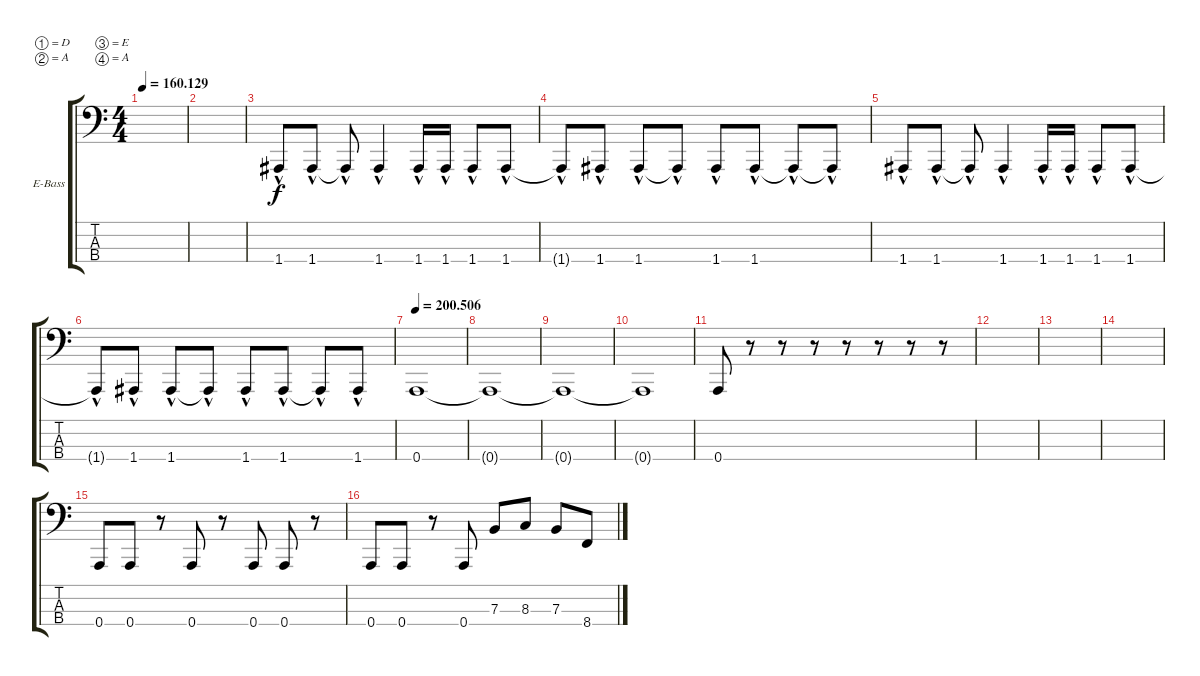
\bracketExtendMode groupsimilarinstruments
\firstSystemTrackNameOrientation horizontal
\otherSystemsTrackNameOrientation horizontal
\track ("Sinclair Alleron" "E-Bass") {instrument electricbassfinger}
\staff {score tabs}
\tuning (D2 A1 E1 A0)
\ts (4 4)
\tempo
160.129
\accidentals auto
\clef f4
\ottava regular
\simile none
\ks c
|
|
1.4{hac}.8 1.4{hac}.8 1.4{hac t}.8 1.4{hac}.4 1.4{hac}.16 1.4{hac}.16 1.4{hac}.8 1.4{hac}.8 |
1.4{hac t}.8 1.4{hac}.8 1.4{hac}.8 1.4{hac t}.8 1.4{hac}.8 1.4{hac}.8 1.4{hac t}.8 1.4{hac t}.8 |
1.4{hac}.8 1.4{hac}.8 1.4{hac t}.8 1.4{hac}.4 1.4{hac}.16 1.4{hac}.16 1.4{hac}.8 1.4{hac}.8 |
1.4{hac t}.8 1.4{hac}.8 1.4{hac}.8 1.4{hac t}.8 1.4{hac}.8 1.4{hac}.8 1.4{hac t}.8 1.4{hac}.8 |
\tempo
200.506 0.4.1 |
0.4{t}.1 |
0.4{t}.1 |
0.4{t}.1 |
0.4.8 r.8 r.8 r.8 r.8 r.8 r.8 r.8 |
|
|
|
0.4.8 0.4.8 r.8 0.4.8 r.8 0.4.8 0.4.8 r.8 |
0.4.8 0.4.8 r.8 0.4.8 7.3.8 8.3.8 7.3.8 8.4.8
